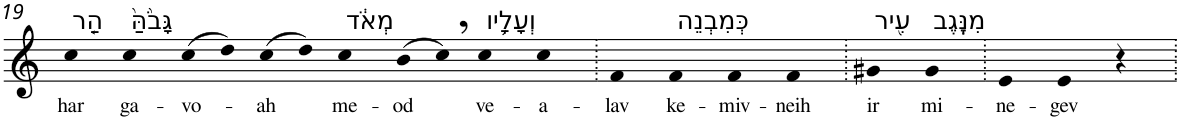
**kern	**text
*part1	*part1
*staff1	*staff1
*I"Piano	*
*I'Pno	*
!!LO:PB:g=z
*clefG2	*
*k[]	*
=19	=19
!LO:TX:a:t=הַ֤ר	!
!	!LO:LY:b
4cc	har
!LO:TX:a:t=גָּבֹ֙הַּ֙	!
!	!LO:LY:b
4cc	ga-
!	!LO:LY:b
(>8cc	-vo-
8dd)	.
!	!LO:LY:b
(>8cc	-ah
8dd)	.
!LO:TX:a:t=מְאֹ֔ד	!
!	!LO:LY:b
4cc	me-
!	!LO:LY:b
(>8b	-od
8cc,)	.
!LO:TX:a:t=וְעָלָ֥יו	!
!	!LO:LY:b
4cc	ve-
!	!LO:LY:b
4cc	-a-
=20.	=20.
!	!LO:LY:b
4f	-lav
!LO:TX:a:t=כְּמִבְנֵה	!
!	!LO:LY:b
4f	ke-
!	!LO:LY:b
4f	-miv-
!	!LO:LY:b
4f	-neih
=21.	=21.
!LO:TX:a:t=עִ֖יר	!
!	!LO:LY:b
4g#X	ir
!LO:TX:a:t=מִנֶּֽגֶב	!
!	!LO:LY:b
4g#	mi-
=22.	=22.
!	!LO:LY:b
4e	-ne-
!	!LO:LY:b
4e	-gev
4r	.
=.	=.
*-	*-
